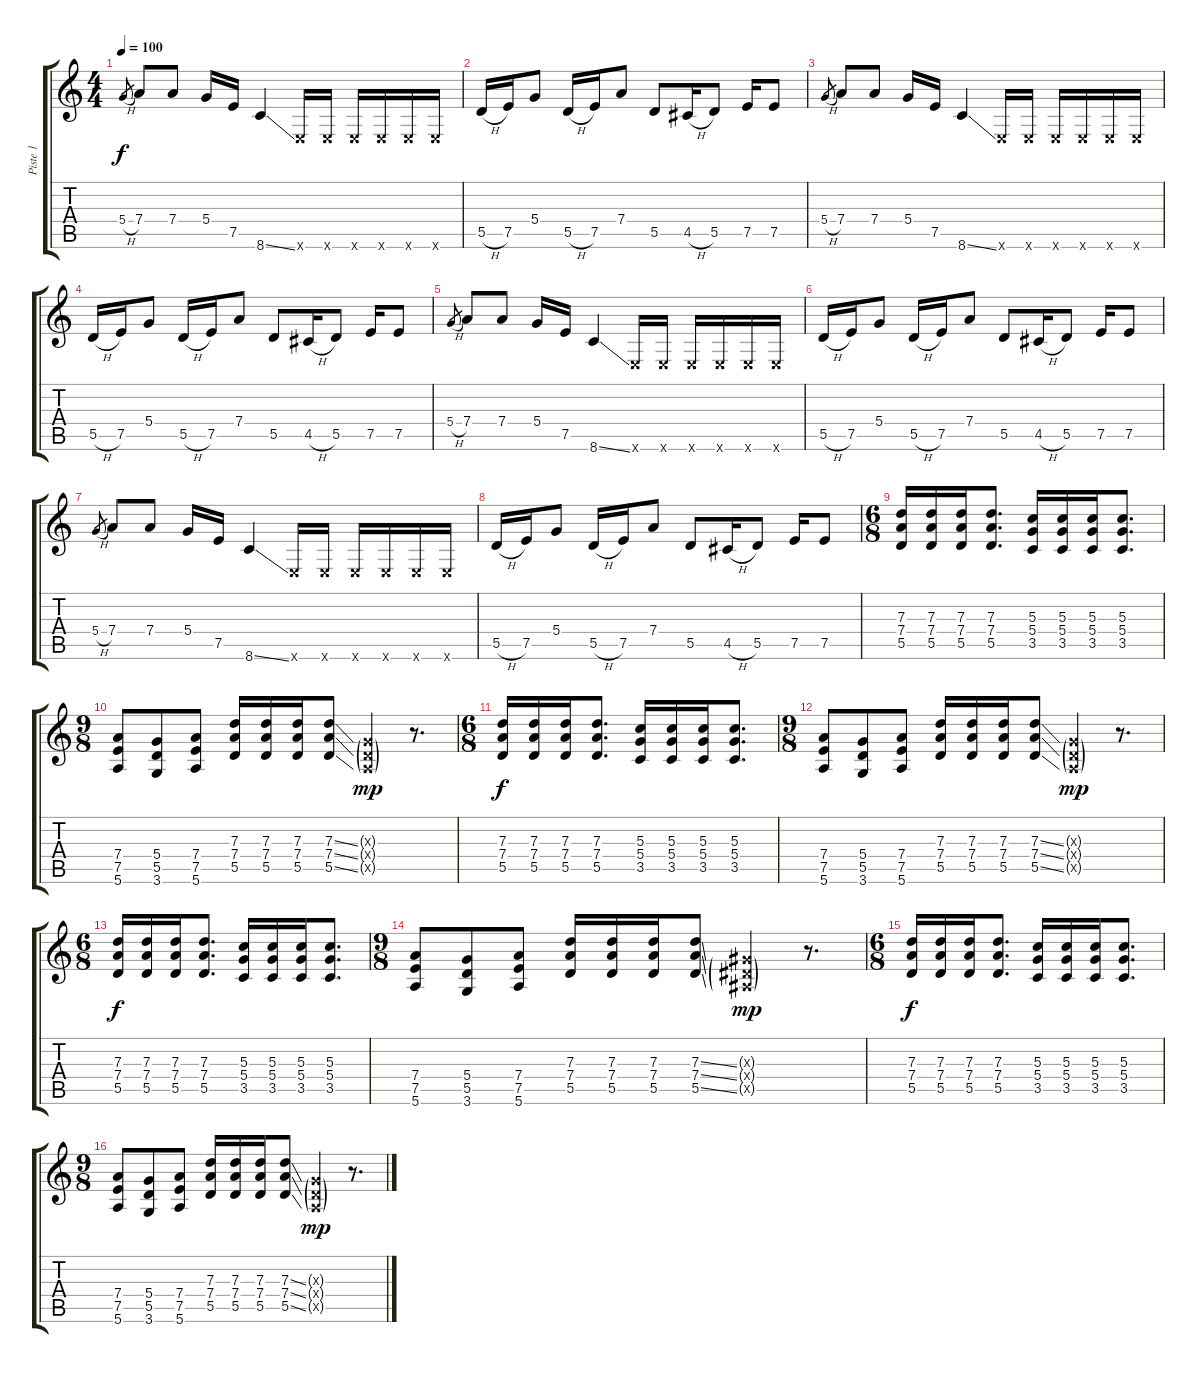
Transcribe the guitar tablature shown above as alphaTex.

\track ("Piste 1" "Piste 1") {instrument overdrivenguitar}
\staff {score tabs}
\tuning (E4 B3 G3 D3 A2 E2) {hide}
\ts (4 4)
\tempo 100
\clef g2
\ks c
5.4{h}.8{gr dy f} 7.4.8{volume 15 balance 8} 7.4.8 5.4.16 7.5.16 8.6{ss}.4 0.6{x}.16 0.6{x}.16 0.6{x}.16 0.6{x}.16 0.6{x}.16 0.6{x}.16 |
5.5{h}.16 7.5.16 5.4.8 5.5{h}.16 7.5.16 7.4.8 5.5.8 4.5{h}.16 5.5.8 7.5.16 7.5.8 |
5.4{h}.8{gr} 7.4.8 7.4.8 5.4.16 7.5.16 8.6{ss}.4 0.6{x}.16 0.6{x}.16 0.6{x}.16 0.6{x}.16 0.6{x}.16 0.6{x}.16 |
5.5{h}.16 7.5.16 5.4.8 5.5{h}.16 7.5.16 7.4.8 5.5.8 4.5{h}.16 5.5.8 7.5.16 7.5.8 |
5.4{h}.8{gr} 7.4.8 7.4.8 5.4.16 7.5.16 8.6{ss}.4 0.6{x}.16 0.6{x}.16 0.6{x}.16 0.6{x}.16 0.6{x}.16 0.6{x}.16 |
5.5{h}.16 7.5.16 5.4.8 5.5{h}.16 7.5.16 7.4.8 5.5.8 4.5{h}.16 5.5.8 7.5.16 7.5.8 |
5.4{h}.8{gr} 7.4.8 7.4.8 5.4.16 7.5.16 8.6{ss}.4 0.6{x}.16 0.6{x}.16 0.6{x}.16 0.6{x}.16 0.6{x}.16 0.6{x}.16 |
5.5{h}.16 7.5.16 5.4.8 5.5{h}.16 7.5.16 7.4.8 5.5.8 4.5{h}.16 5.5.8 7.5.16 7.5.8 |
\ts (6 8)
(7.3 7.4 5.5).16{balance 1} (7.3 7.4 5.5).16 (7.3 7.4 5.5).16 (7.3 7.4 5.5).8{d} (5.3 5.4 3.5).16 (5.3 5.4 3.5).16 (5.3 5.4 3.5).16 (5.3 5.4 3.5).8{d} |
\ts (9 8)
(7.4 7.5 5.6).8 (5.4 5.5 3.6).8 (7.4 7.5 5.6).8 (7.3 7.4 5.5).16 (7.3 7.4 5.5).16 (7.3 7.4 5.5).16 (7.3{ss} 7.4{ss} 5.5{ss}).8 (0.3{g x} 0.4{g x} 0.5{g x}).4{dy mp} r.8{d} |
\ts (6 8)
(7.3 7.4 5.5).16{dy f} (7.3 7.4 5.5).16 (7.3 7.4 5.5).16 (7.3 7.4 5.5).8{d} (5.3 5.4 3.5).16 (5.3 5.4 3.5).16 (5.3 5.4 3.5).16 (5.3 5.4 3.5).8{d} |
\ts (9 8)
(7.4 7.5 5.6).8 (5.4 5.5 3.6).8 (7.4 7.5 5.6).8 (7.3 7.4 5.5).16 (7.3 7.4 5.5).16 (7.3 7.4 5.5).16 (7.3{ss} 7.4{ss} 5.5{ss}).8 (0.3{g x} 0.4{g x} 0.5{g x}).4{dy mp} r.8{d} |
\ts (6 8)
(7.3 7.4 5.5).16{dy f} (7.3 7.4 5.5).16 (7.3 7.4 5.5).16 (7.3 7.4 5.5).8{d} (5.3 5.4 3.5).16 (5.3 5.4 3.5).16 (5.3 5.4 3.5).16 (5.3 5.4 3.5).8{d} |
\ts (9 8)
(7.4 7.5 5.6).8 (5.4 5.5 3.6).8 (7.4 7.5 5.6).8 (7.3 7.4 5.5).16 (7.3 7.4 5.5).16 (7.3 7.4 5.5).16 (7.3{ss} 7.4{ss} 5.5{ss}).8 (1.3{g x} 1.4{g x} 1.5{g x}).4{dy mp} r.8{d} |
\ts (6 8)
(7.3 7.4 5.5).16{dy f} (7.3 7.4 5.5).16 (7.3 7.4 5.5).16 (7.3 7.4 5.5).8{d} (5.3 5.4 3.5).16 (5.3 5.4 3.5).16 (5.3 5.4 3.5).16 (5.3 5.4 3.5).8{d} |
\ts (9 8)
(7.4 7.5 5.6).8 (5.4 5.5 3.6).8 (7.4 7.5 5.6).8 (7.3 7.4 5.5).16 (7.3 7.4 5.5).16 (7.3 7.4 5.5).16 (7.3{ss} 7.4{ss} 5.5{ss}).8 (0.3{g x} 0.4{g x} 0.5{g x}).4{dy mp} r.8{d}
